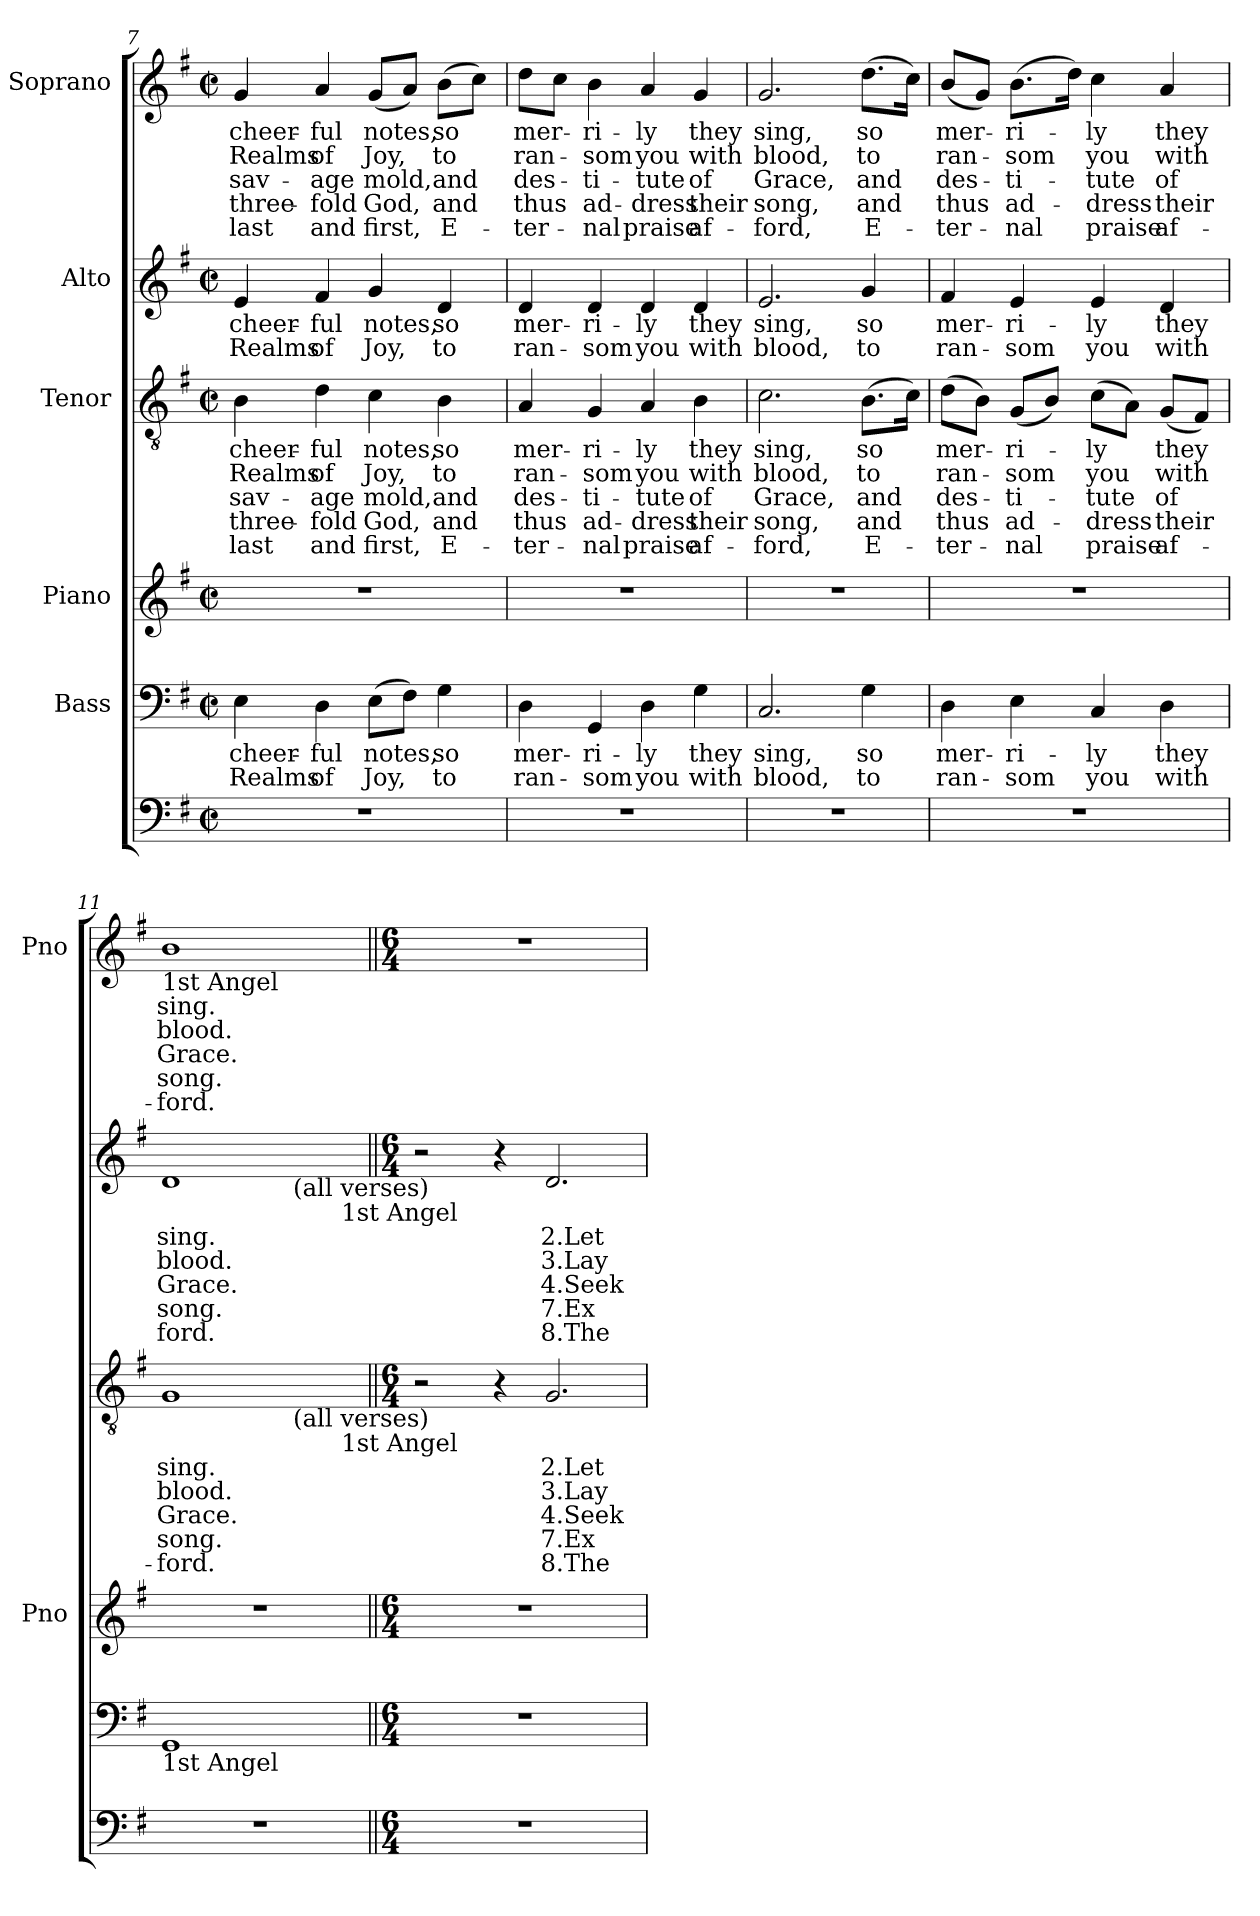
**kern	**kern	**text	**text	**kern	**kern	**text	**text	**text	**text	**text	**kern	**text	**text	**text	**text	**text	**kern	**text	**text	**text	**text	**text
*part6	*part5	*part5	*part5	*part4	*part3	*part3	*part3	*part3	*part3	*part3	*part2	*part2	*part2	*part2	*part2	*part2	*part1	*part1	*part1	*part1	*part1	*part1
*staff6	*staff5	*staff5	*staff5	*staff4	*staff3	*staff3	*staff3	*staff3	*staff3	*staff3	*staff2	*staff2	*staff2	*staff2	*staff2	*staff2	*staff1	*staff1	*staff1	*staff1	*staff1	*staff1
*	*I"Bass	*	*	*I"Piano	*I"Tenor	*	*	*	*	*	*I"Alto	*	*	*	*	*	*I"Soprano	*	*	*	*	*
*	*	*	*	*I'Pno	*	*	*	*	*	*	*	*	*	*	*	*	*I'Pno	*	*	*	*	*
*clefF4	*clefF4	*	*	*clefG2	*clefGv2	*	*	*	*	*	*clefG2	*	*	*	*	*	*clefG2	*	*	*	*	*
*k[f#]	*k[f#]	*	*	*k[f#]	*k[f#]	*	*	*	*	*	*k[f#]	*	*	*	*	*	*k[f#]	*	*	*	*	*
*G:	*G:	*	*	*G:	*G:	*	*	*	*	*	*G:	*	*	*	*	*	*G:	*	*	*	*	*
*M2/2	*M2/2	*	*	*M2/2	*M2/2	*	*	*	*	*	*M2/2	*	*	*	*	*	*M2/2	*	*	*	*	*
*met(c|)	*met(c|)	*	*	*met(c|)	*met(c|)	*	*	*	*	*	*met(c|)	*	*	*	*	*	*met(c|)	*	*	*	*	*
=7	=7	=7	=7	=7	=7	=7	=7	=7	=7	=7	=7	=7	=7	=7	=7	=7	=7	=7	=7	=7	=7	=7
1r	4E\	cheer-	Realms	1r	4B\	cheer-	Realms	sav-	three-	last	4e/	cheer-	Realms	.	.	.	4g/	cheer-	Realms	sav-	three-	last
.	4D\	-ful	of	.	4d\	-ful	of	-age	-fold	and	4f#/	-ful	of	.	.	.	4a/	-ful	of	-age	-fold	and
.	(8E\L	notes,	Joy,	.	4c\	notes,	Joy,	mold,	God,	first,	4g/	notes,	Joy,	.	.	.	(8g/L	notes,	Joy,	mold,	God,	first,
.	8F#\J)	.	.	.	.	.	.	.	.	.	.	.	.	.	.	.	8a/J)	.	.	.	.	.
.	4G\	so	to	.	4B\	so	to	and	and	E-	4d/	so	to	.	.	.	(8b\L	so	to	and	and	E-
.	.	.	.	.	.	.	.	.	.	.	.	.	.	.	.	.	8cc\J)	.	.	.	.	.
=8	=8	=8	=8	=8	=8	=8	=8	=8	=8	=8	=8	=8	=8	=8	=8	=8	=8	=8	=8	=8	=8	=8
1r	4D\	mer-	ran-	1r	4A/	mer-	ran-	des-	thus	-ter-	4d/	mer-	ran-	.	.	.	8dd\L	mer-	ran-	des-	thus	-ter-
.	.	.	.	.	.	.	.	.	.	.	.	.	.	.	.	.	8cc\J	.	.	.	.	.
.	4GG/	-ri-	-som	.	4G/	-ri-	-som	-ti-	ad-	-nal	4d/	-ri-	-som	.	.	.	4b\	-ri-	-som	-ti-	ad-	-nal
.	4D\	-ly	you	.	4A/	-ly	you	-tute	-dress	praise	4d/	-ly	you	.	.	.	4a/	-ly	you	-tute	-dress	praise
.	4G\	they	with	.	4B\	they	with	of	their	af-	4d/	they	with	.	.	.	4g/	they	with	of	their	af-
=9	=9	=9	=9	=9	=9	=9	=9	=9	=9	=9	=9	=9	=9	=9	=9	=9	=9	=9	=9	=9	=9	=9
1r	2.C/	sing,	blood,	1r	2.c\	sing,	blood,	Grace,	song,	-ford,	2.e/	sing,	blood,	.	.	.	2.g/	sing,	blood,	Grace,	song,	-ford,
.	4G\	so	to	.	(8.B\L	so	to	and	and	E-	4g/	so	to	.	.	.	(8.dd\L	so	to	and	and	E-
.	.	.	.	.	16c\Jk)	.	.	.	.	.	.	.	.	.	.	.	16cc\Jk)	.	.	.	.	.
=10	=10	=10	=10	=10	=10	=10	=10	=10	=10	=10	=10	=10	=10	=10	=10	=10	=10	=10	=10	=10	=10	=10
1r	4D\	mer-	ran-	1r	(8d\L	mer-	ran-	des-	thus	-ter-	4f#/	mer-	ran-	.	.	.	(8b/L	mer-	ran-	des-	thus	-ter-
.	.	.	.	.	8B\J)	.	.	.	.	.	.	.	.	.	.	.	8g/J)	.	.	.	.	.
.	4E\	-ri-	-som	.	(8G/L	-ri-	-som	-ti-	ad-	-nal	4e/	-ri-	-som	.	.	.	(8.b\L	-ri-	-som	-ti-	ad-	-nal
.	.	.	.	.	8B/J)	.	.	.	.	.	.	.	.	.	.	.	.	.	.	.	.	.
.	.	.	.	.	.	.	.	.	.	.	.	.	.	.	.	.	16dd\Jk)	.	.	.	.	.
.	4C/	-ly	you	.	(8c\L	-ly	you	-tute	-dress	praise	4e/	-ly	you	.	.	.	4cc\	-ly	you	-tute	-dress	praise
.	.	.	.	.	8A\J)	.	.	.	.	.	.	.	.	.	.	.	.	.	.	.	.	.
.	4D\	they	with	.	(8G/L	they	with	of	their	af-	4d/	they	with	.	.	.	4a/	they	with	of	their	af-
.	.	.	.	.	8F#/J)	.	.	.	.	.	.	.	.	.	.	.	.	.	.	.	.	.
!!LO:PB:g=z
=11	=11	=11	=11	=11	=11	=11	=11	=11	=11	=11	=11	=11	=11	=11	=11	=11	=11	=11	=11	=11	=11	=11
!	!	!	!	!	!	!	!	!	!	!	!	!	!	!	!	!	!LO:TX:b:t=1st Angel	!	!	!	!	!
!	!LO:TX:b:t=1st Angel	!	!	!	!	!	!	!	!	!	!	!	!	!	!	!	!	!	!	!	!	!
*	*	*	*	*	*^	*	*	*	*	*	*^	*	*	*	*	*	*	*	*	*	*	*
*	*	*	*	*	*	*^	*	*	*	*	*	*	*^	*	*	*	*	*	*	*	*	*	*	*
1r	1GG	.	.	1r	1G	2.ryy	2ryy	sing.	blood.	Grace.	song.	-ford.	1d	2.ryy	2ryy	sing.	blood.	Grace.	song.	ford.	1b	sing.	blood.	Grace.	song.	-ford.
.	.	.	.	.	.	.	4ryy	.	.	.	.	.	.	.	4ryy	.	.	.	.	.	.	.	.	.	.	.
!	!	!	!	!	!	!	!	!	!	!	!	!	!	!LO:TX:b:t=(all verses)	!	!	!	!	!	!	!	!	!	!	!	!
!	!	!	!	!	!	!LO:TX:b:t=(all verses)	!	!	!	!	!	!	!	!	!	!	!	!	!	!	!	!	!	!	!	!
.	.	.	.	.	.	4ryy	8ryy	.	.	.	.	.	.	4ryy	8ryy	.	.	.	.	.	.	.	.	.	.	.
.	.	.	.	.	.	.	32ryy	.	.	.	.	.	.	.	32ryy	.	.	.	.	.	.	.	.	.	.	.
!	!	!	!	!	!	!	!	!	!	!	!	!	!	!	!LO:TX:b:t=1st Angel	!	!	!	!	!	!	!	!	!	!	!
!	!	!	!	!	!	!	!LO:TX:b:t=1st Angel	!	!	!	!	!	!	!	!	!	!	!	!	!	!	!	!	!	!	!
.	.	.	.	.	.	.	16.ryy	.	.	.	.	.	.	.	16.ryy	.	.	.	.	.	.	.	.	.	.	.
*	*	*	*	*	*v	*v	*v	*	*	*	*	*	*	*	*	*	*	*	*	*	*	*	*	*	*	*
*	*	*	*	*	*	*	*	*	*	*	*v	*v	*v	*	*	*	*	*	*	*	*	*	*	*
=12||	=12||	=12||	=12||	=12||	=12||	=12||	=12||	=12||	=12||	=12||	=12||	=12||	=12||	=12||	=12||	=12||	=12||	=12||	=12||	=12||	=12||	=12||
*M6/4	*M6/4	*	*	*M6/4	*M6/4	*	*	*	*	*	*M6/4	*	*	*	*	*	*M6/4	*	*	*	*	*
1.r	1.r	.	.	1.r	2r	.	.	.	.	.	2r	.	.	.	.	.	1.r	.	.	.	.	.
.	.	.	.	.	4r	.	.	.	.	.	4r	.	.	.	.	.	.	.	.	.	.	.
.	.	.	.	.	2.G/	2.Let	3.Lay	4.Seek	7.Ex-	8.The	2.d/	2.Let	3.Lay	4.Seek	7.Ex-	8.The	.	.	.	.	.	.
=	=	=	=	=	=	=	=	=	=	=	=	=	=	=	=	=	=	=	=	=	=	=
*-	*-	*-	*-	*-	*-	*-	*-	*-	*-	*-	*-	*-	*-	*-	*-	*-	*-	*-	*-	*-	*-	*-
